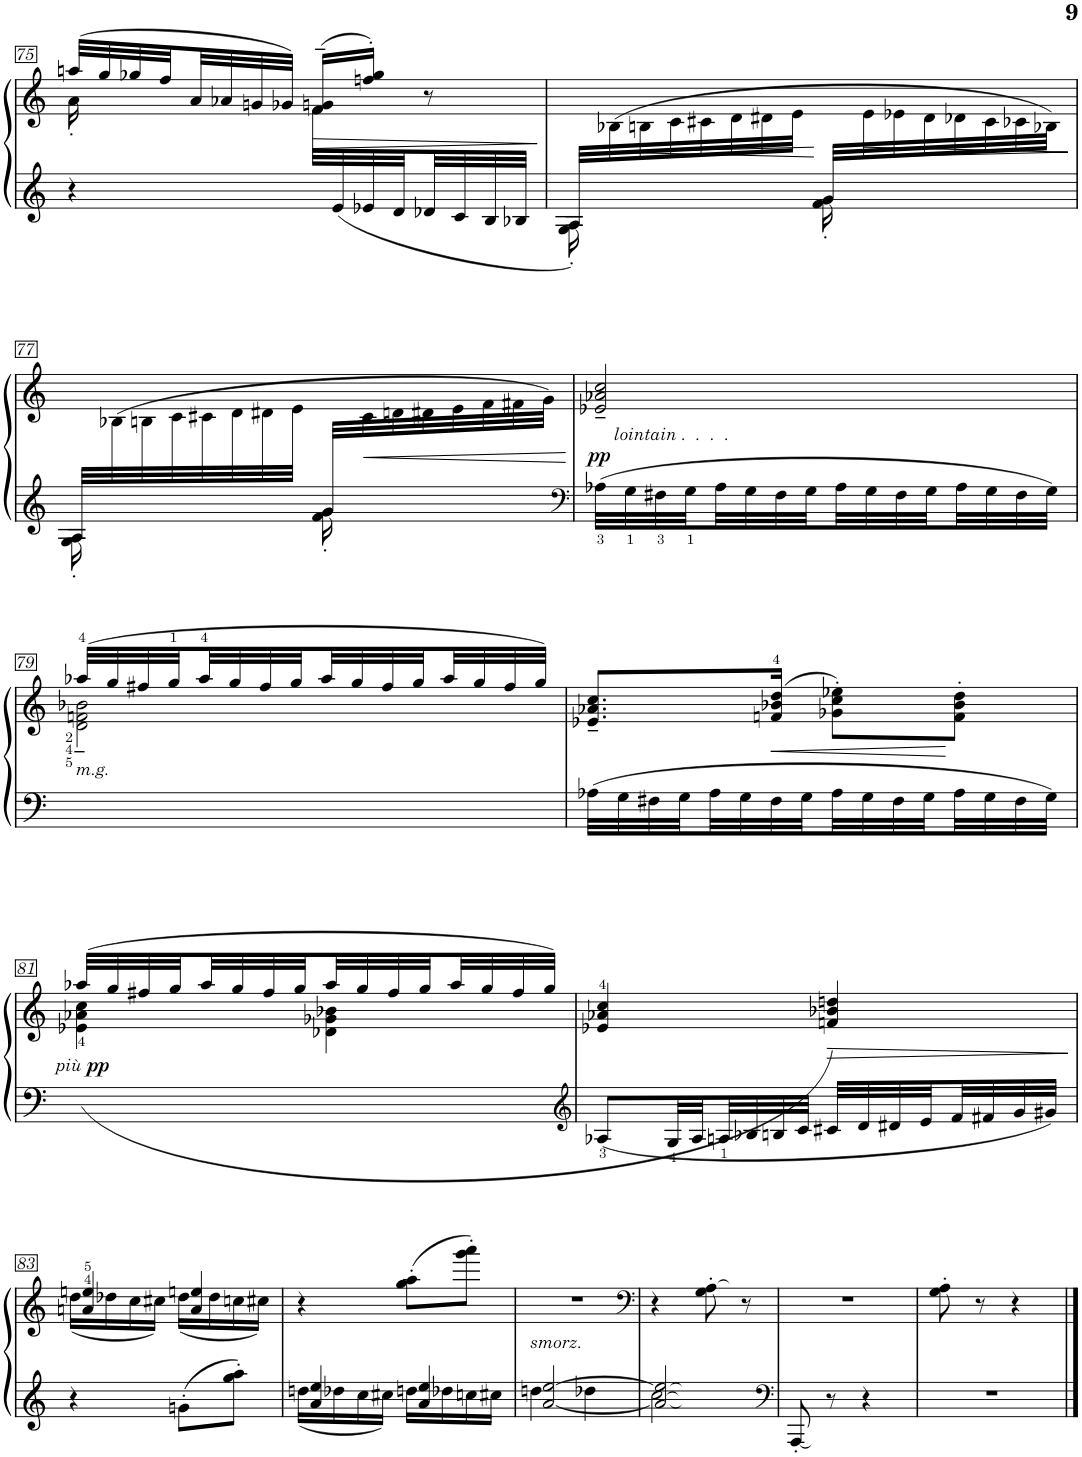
**kern	**kern	**dynam
*part1	*part1	*part1
*staff2	*staff1	*staff1/2
*I"VII	*	*
!!LO:PB:g=z
*clefG2	*clefG2	*
*k[]	*k[]	*
*M2/4	*M2/4	*
=75	=75	=75
*	*^	*
*	*	*^	*
4r	(32aan/LLL	16a'\	4ryy	.
.	32gg/	.	.	.
.	32gg-X/	4..ryy	.	.
.	32ff/	.	.	.
.	32a/	.	.	.
.	32a-X/	.	.	.
.	32gn/	.	.	.
.	32g-X/JJJ)	.	.	.
!	!	!	!	!LO:HP:b
32ryy	(>16f/~> 16gn/~>LL	.	32f\LLL	>
32e/	.	.	8..ryy	.
32e-X/	16ffn/'> 16gg-/'>JJ)	.	.	.
32d/	.	.	.	.
32d-X/	8r	.	.	.
32c/	.	.	.	.
32B/	.	.	.	.
32B-X/JJJ	.	.	.	.
*	*v	*v	*v	*
=76	=76	=76
*^	*	*
32A/LLL	16G\'< 16A\'<	32ryy	.
!	!	!	!LO:HP:b
8..ryy	.	(32B-X\	<
.	16ryy	32Bn\	.
.	.	32c\	.
.	8ryy	32c#X\	.
.	.	32d\	.
.	.	32d#X\	.
.	.	32e\JJJ	.
32g/LLL	16f\'< 16g\'<	32ryy	]
!	!	!	!LO:HP:b
8..ryy	.	32e\	>
.	16ryy	32e-X\	.
.	.	32d#\	.
.	8ryy	32d-X\	.
.	.	32c#\	.
.	.	32c-X\	.
.	.	32B-X\JJJ)	.
*v	*v	*	*
.	.	[
!!LO:LB:g=z
=77	=77	=77
*^	*	*
32A/LLL	16G\'< 16A\'<	32ryy	.
8..ryy	.	(32B-X\	.
.	16ryy	32Bn\	.
.	.	32c\	.
.	8ryy	32c#X\	.
.	.	32d\	.
.	.	32d#X\	.
.	.	32e\JJJ	.
32g/LLL	16f\'< 16g\'<	32ryy	.
!	!	!	!LO:HP:b
8..ryy	.	32c#\	<
.	16ryy	32dn\	.
.	.	32d#X\	.
.	8ryy	32e\	.
.	.	32f\	.
.	.	32f#X\	.
.	.	32g\JJJ)	.
*v	*v	*	*
.	.	]
=78	=78	=78
*clefF4	*	*
!	!LO:TX:b:i:t=lointain .  .  .  .	!
!	!	!LO:DY:b
32A-X\LLL	2e-X/~ 2a-X/~ 2cc/~	pp
32G\	.	.
32F#X\	.	.
32G\JJ	.	.
32A-\LL	.	.
32G\	.	.
32F#\	.	.
32G\JJ	.	.
32A-\LL	.	.
32G\	.	.
32F#\	.	.
32G\JJ	.	.
32A-\LL	.	.
32G\	.	.
32F#\	.	.
32G\JJJ	.	.
!!LO:LB:g=z
=79	=79	=79
*	*^	*
!	!LO:TX:b:i:t=m.g.	!	!
2ryy	(>32aa-X/LLL	2d\~< 2fn\~< 2b-X\~<	.
.	32gg/	.	.
.	32ff#X/	.	.
.	32gg/JJ	.	.
.	32aa-/LL	.	.
.	32gg/	.	.
.	32ff#/	.	.
.	32gg/JJ	.	.
.	32aa-/LL	.	.
.	32gg/	.	.
.	32ff#/	.	.
.	32gg/JJ	.	.
.	32aa-/LL	.	.
.	32gg/	.	.
.	32ff#/	.	.
.	32gg/JJJ)	.	.
*	*v	*v	*
=80	=80	=80
32A-X\LLL	8.e-X/~ 8.a-X/~ 8.cc/~L	.
32G\	.	.
32F#X\	.	.
32G\JJ	.	.
32A-\LL	.	.
32G\	.	.
!	!	!LO:HP:b
32F#\	(16fn/ 16b-X/ 16dd/Jk	<
32G\JJ	.	.
32A-\LL	8g-X\' 8cc\' 8ee-X\'L)	.
32G\	.	.
32F#\	.	.
32G\JJ	.	.
32A-\LL	8f\' 8b-\' 8dd\'J	[
32G\	.	.
32F#\	.	.
32G\JJJ	.	.
!!LO:LB:g=z
=81	=81	=81
*	*^	*
!	!	!	!LO:DY:a=2
!	!	!	!LO:DY:n=1:a=2
2ryy	(>32aa-X/LLL	(<4e-X\ 4a-X\ 4cc\	other-dynamics pp
.	32gg/	.	.
.	32ff#X/	.	.
.	32gg/JJ	.	.
.	32aa-/LL	.	.
.	32gg/	.	.
.	32ff#/	.	.
.	32gg/JJ	.	.
.	32aa-/LL	4d-X\ 4g-X\ 4b-X\	.
.	32gg/	.	.
.	32ff#/	.	.
.	32gg/JJ	.	.
.	32aa-/LL	.	.
.	32gg/	.	.
.	32ff#/	.	.
.	32gg/JJJ)	.	.
*	*v	*v	*
=82	=82	=82
*clefG2	*	*
8A-X/L	4e-X/ 4a-X/ 4cc/	.
*Xbrackettup	*	*
48G/LL	.	.
48A-/JJ	.	.
48An/LL	.	.
48B-X/	.	.
48Bn/	.	.
48c/JJJ	.	.
32c#X/LLL	4fn/ 4b-X/ 4ddn/)	.
32d/	.	.
32d#X/	.	.
32e/	.	.
32f/	.	.
32f#X/	.	.
32g/	.	.
32g#X/JJJ	.	.
.	.	[
!!LO:LB:g=z
=83	=83	=83
*	*^	*
4r	4an/ 4een/	(16dd\LL	.
.	.	16dd-X\	.
.	.	16cc\	.
.	.	16cc#X\JJ)	.
8gn'\L	4a/ 4een/	(16dd-\LL	.
.	.	16dd-\	.
8gg\' 8aa\'J	.	16ccn\	.
.	.	16cc#X\JJ)	.
*	*v	*v	*
=84	=84	=84
*^	*	*
4a/ 4ee/	16ddn\LL	4r	.
.	16dd-X\	.	.
.	16cc\	.	.
.	16cc#X\JJ	.	.
4a/ 4ee/	16ddn\LL	(8gg\' 8aa\'L	.
.	16dd-X\	.	.
.	16ccn\	8ggg\' 8aaa\'J)	.
.	16cc#X\JJ	.	.
=85	=85	=85	=85
!	!	!LO:TX:b:i:t=smorz.	!
[<2a/ [2ee/	4ddn\	2r	.
.	4dd-X\	.	.
=86	=86	=86	=86
*	*	*clefF4	*
2a/] 2ee/]	2cc\	4r	.
.	.	8G\' 8A\'	.
.	.	8r	.
*v	*v	*	*
=87	=87	=87
*clefF4	*	*
8AAA'/	2r	.
8r	.	.
4r	.	.
=88	=88	=88
2r	8G\' 8A\'	.
.	8r	.
.	4r	.
==	==	==
*-	*-	*-
